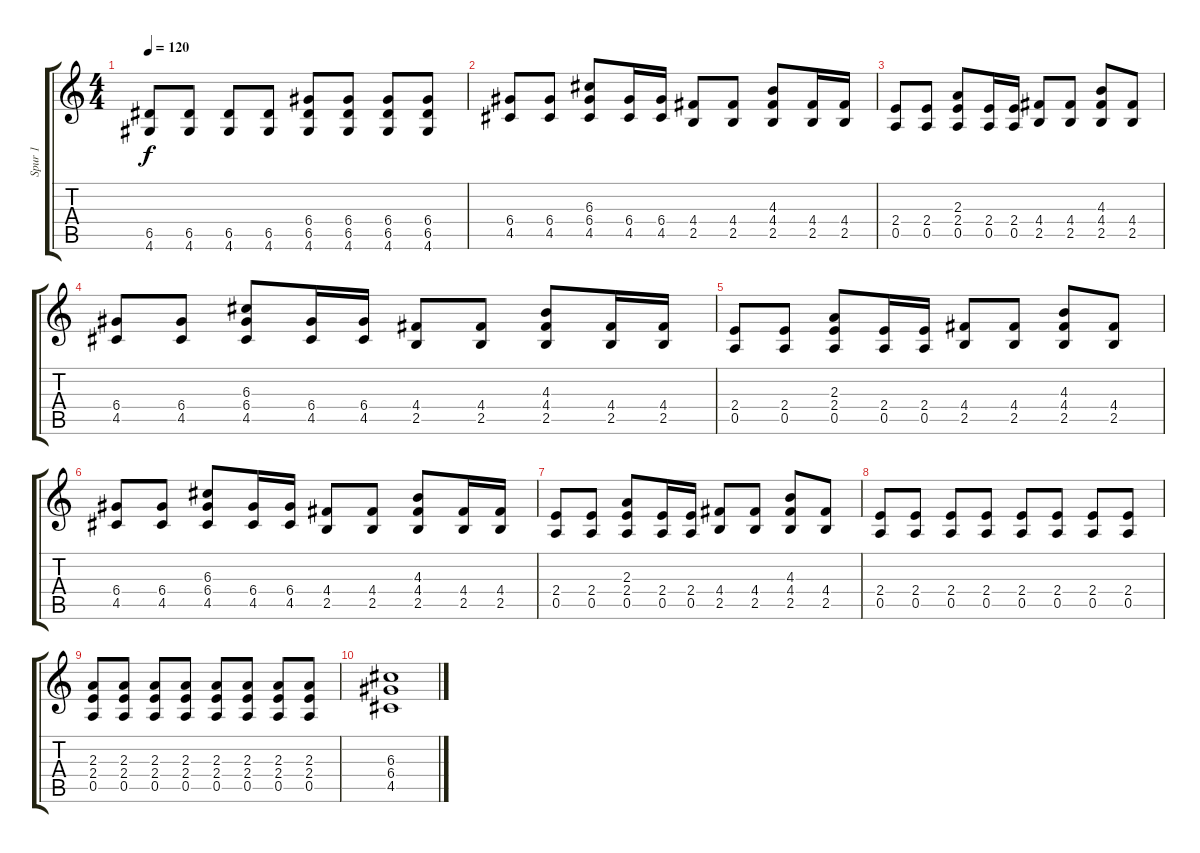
\track ("Spur 1" "Spur 1") {instrument overdrivenguitar}
\staff {score tabs}
\tuning (E4 B3 G3 D3 A2 E2) {hide}
\ts (4 4)
\tempo 120
\clef g2
\ks c
(6.5 4.6).8{dy f} (6.5 4.6).8 (6.5 4.6).8 (6.5 4.6).8 (6.4 6.5 4.6).8 (6.4 6.5 4.6).8 (6.4 6.5 4.6).8 (6.4 6.5 4.6).8 |
(6.4 4.5).8 (6.4 4.5).8 (6.3 6.4 4.5).8 (6.4 4.5).16 (6.4 4.5).16 (4.4 2.5).8 (4.4 2.5).8 (4.3 4.4 2.5).8 (4.4 2.5).16 (4.4 2.5).16 |
(2.4 0.5).8 (2.4 0.5).8 (2.3 2.4 0.5).8 (2.4 0.5).16 (2.4 0.5).16 (4.4 2.5).8 (4.4 2.5).8 (4.3 4.4 2.5).8 (4.4 2.5).8 |
(6.4 4.5).8 (6.4 4.5).8 (6.3 6.4 4.5).8 (6.4 4.5).16 (6.4 4.5).16 (4.4 2.5).8 (4.4 2.5).8 (4.3 4.4 2.5).8 (4.4 2.5).16 (4.4 2.5).16 |
(2.4 0.5).8 (2.4 0.5).8 (2.3 2.4 0.5).8 (2.4 0.5).16 (2.4 0.5).16 (4.4 2.5).8 (4.4 2.5).8 (4.3 4.4 2.5).8 (4.4 2.5).8 |
(6.4 4.5).8 (6.4 4.5).8 (6.3 6.4 4.5).8 (6.4 4.5).16 (6.4 4.5).16 (4.4 2.5).8 (4.4 2.5).8 (4.3 4.4 2.5).8 (4.4 2.5).16 (4.4 2.5).16 |
(2.4 0.5).8 (2.4 0.5).8 (2.3 2.4 0.5).8 (2.4 0.5).16 (2.4 0.5).16 (4.4 2.5).8 (4.4 2.5).8 (4.3 4.4 2.5).8 (4.4 2.5).8 |
(2.4 0.5).8 (2.4 0.5).8 (2.4 0.5).8 (2.4 0.5).8 (2.4 0.5).8 (2.4 0.5).8 (2.4 0.5).8 (2.4 0.5).8 |
(2.3 2.4 0.5).8 (2.3 2.4 0.5).8 (2.3 2.4 0.5).8 (2.3 2.4 0.5).8 (2.3 2.4 0.5).8 (2.3 2.4 0.5).8 (2.3 2.4 0.5).8 (2.3 2.4 0.5).8 |
(6.3 6.4 4.5).1
